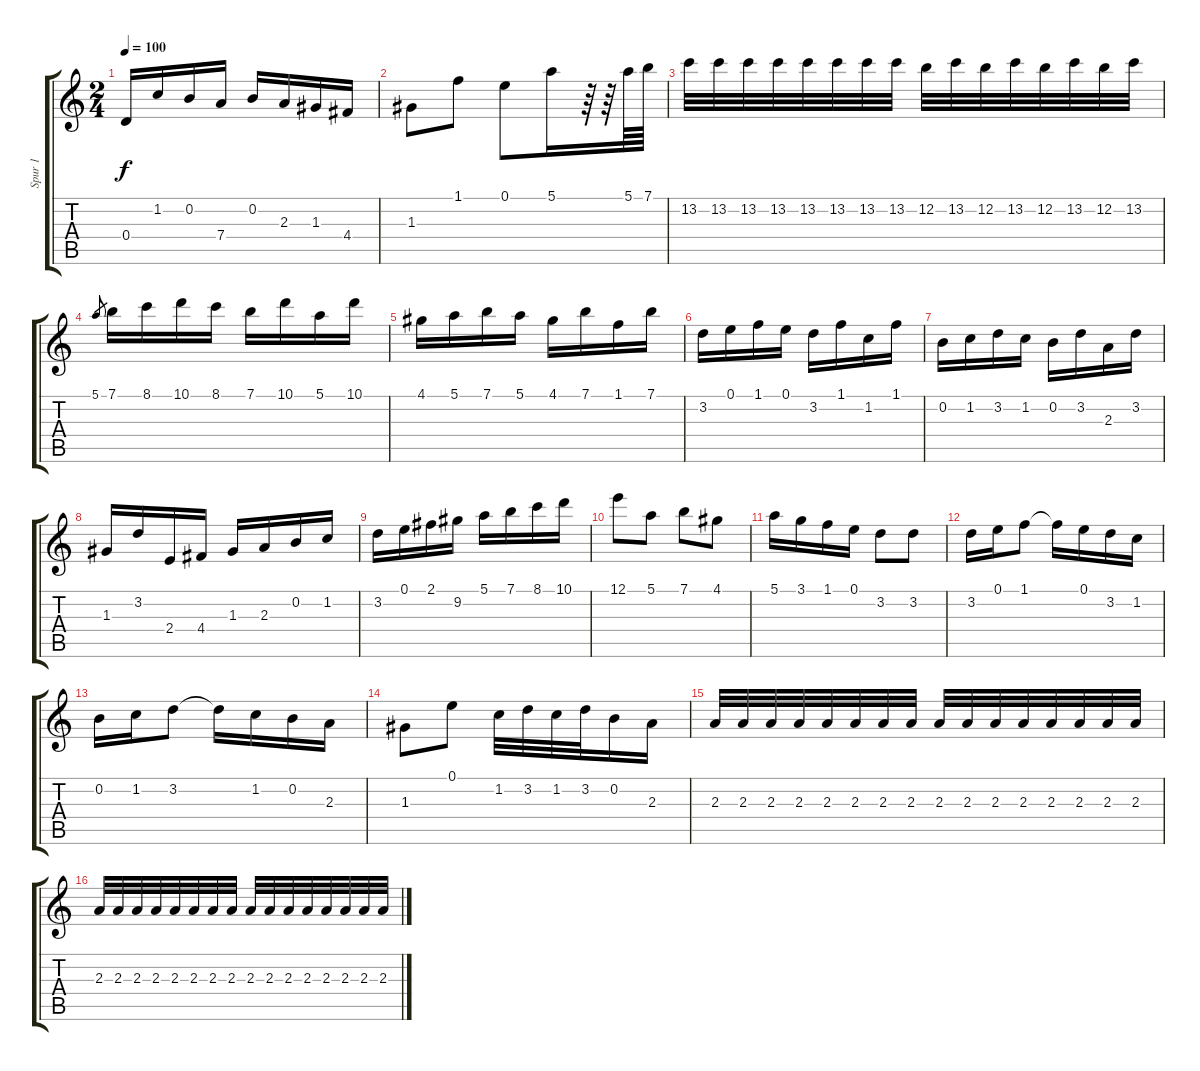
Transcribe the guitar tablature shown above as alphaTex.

\track ("Spur 1" "Spur 1") {instrument electricguitarclean}
\staff {score tabs}
\tuning (E4 B3 G3 D3 A2 E2) {hide}
\ts (2 4)
\tempo 100
\clef g2
\ks c
0.4.16{dy f} 1.2.16 0.2.16 7.4.16 0.2.16 2.3.16 1.3.16 4.4.16 |
1.3.8 1.1.8 0.1.8 5.1.16 r.64 r.64 5.1.64 7.1.64 |
13.2.32 13.2.32 13.2.32 13.2.32 13.2.32 13.2.32 13.2.32 13.2.32 12.2.32 13.2.32 12.2.32 13.2.32 12.2.32 13.2.32 12.2.32 13.2.32 |
5.1.8{gr} 7.1.16{volume 8} 8.1.16 10.1.16 8.1.16 7.1.16 10.1.16 5.1.16 10.1.16 |
4.1.16 5.1.16 7.1.16 5.1.16 4.1.16 7.1.16 1.1.16 7.1.16 |
3.2.16 0.1.16 1.1.16 0.1.16 3.2.16 1.1.16 1.2.16 1.1.16 |
0.2.16 1.2.16 3.2.16 1.2.16 0.2.16 3.2.16 2.3.16 3.2.16 |
1.3.16{volume 14} 3.2.16 2.4.16 4.4.16 1.3.16 2.3.16 0.2.16 1.2.16 |
3.2.16 0.1.16 2.1.16 9.2.16 5.1.16 7.1.16 8.1.16 10.1.16 |
12.1.8 5.1.8 7.1.8 4.1.8 |
5.1.16 3.1.16 1.1.16 0.1.16 3.2.8 3.2.8 |
3.2.16 0.1.16 1.1.8 1.1{t}.16 0.1.16 3.2.16 1.2.16 |
0.2.16 1.2.16 3.2.8 3.2{t}.16 1.2.16 0.2.16 2.3.16 |
1.3.8 0.1.8 1.2.32 3.2.32 1.2.32 3.2.32 0.2.16 2.3.16 |
2.3.32 2.3.32 2.3.32 2.3.32 2.3.32 2.3.32 2.3.32 2.3.32 2.3.32 2.3.32 2.3.32 2.3.32 2.3.32 2.3.32 2.3.32 2.3.32 |
2.3.32 2.3.32 2.3.32 2.3.32 2.3.32 2.3.32 2.3.32 2.3.32 2.3.32{volume 0} 2.3.32 2.3.32 2.3.32 2.3.32 2.3.32 2.3.32 2.3.32
